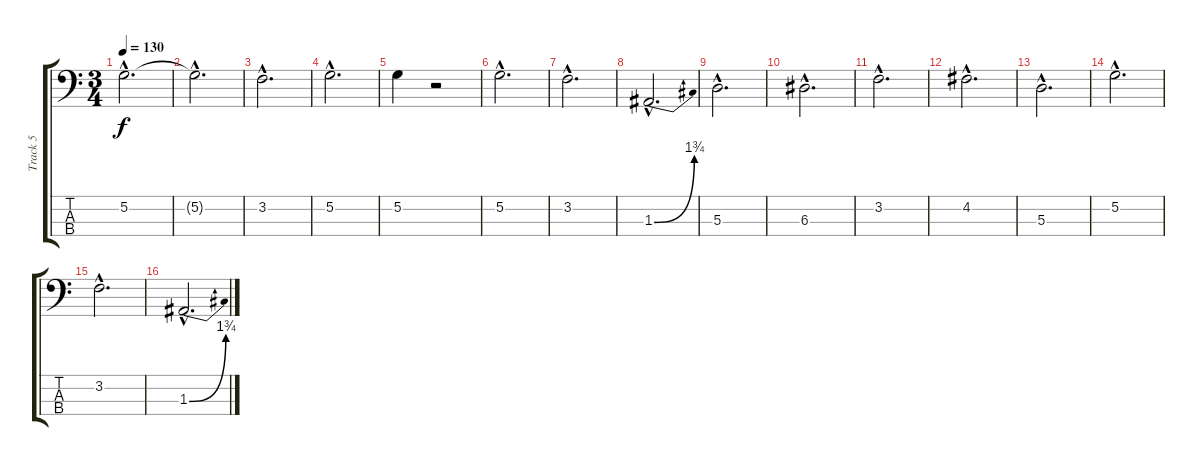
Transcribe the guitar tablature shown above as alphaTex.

\track ("Track 5" "Track 5") {instrument fretlessbass}
\staff {score tabs}
\tuning (G2 D2 A1 E1) {hide}
\ts (3 4)
\tempo 130
\clef f4
\ks c
5.2{hac}.2{d dy f} |
5.2{hac t}.2{d} |
3.2{hac}.2{d} |
5.2{hac}.2{d} |
5.2.4 r.2 |
5.2{hac}.2{d} |
3.2{hac}.2{d} |
1.3{be (bend 0 0 60 7) hac}.2{d} |
5.3{hac}.2{d} |
6.3{hac}.2{d} |
3.2{hac}.2{d} |
4.2{hac}.2{d} |
5.3{hac}.2{d} |
5.2{hac}.2{d} |
3.2{hac}.2{d} |
1.3{be (bend 0 0 60 7) hac}.2{d}
